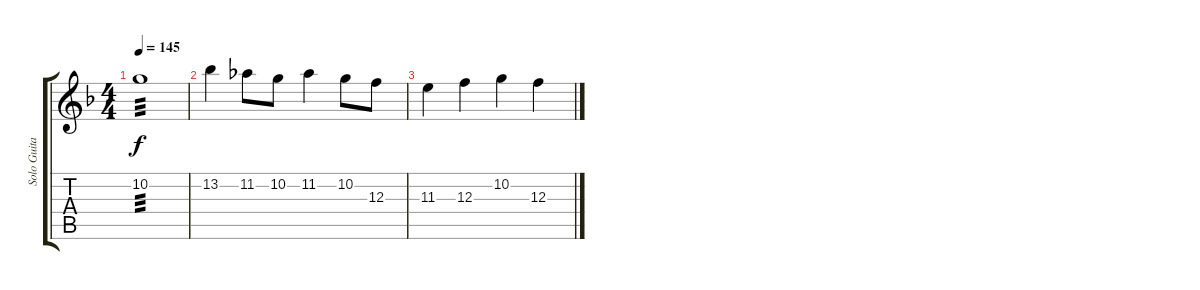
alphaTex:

\track ("Solo Guitar" "Solo Guita") {instrument acousticguitarsteel}
\staff {score tabs}
\tuning (D4 A3 F3 C3 G2 C2) {hide}
\ts (4 4)
\tempo 145
\clef g2
\ks f
10.2.1{tp 3 dy f} |
13.2.4 11.2.8 10.2.8 11.2.4 10.2.8 12.3.8 |
11.3.4 12.3.4 10.2.4 12.3.4
